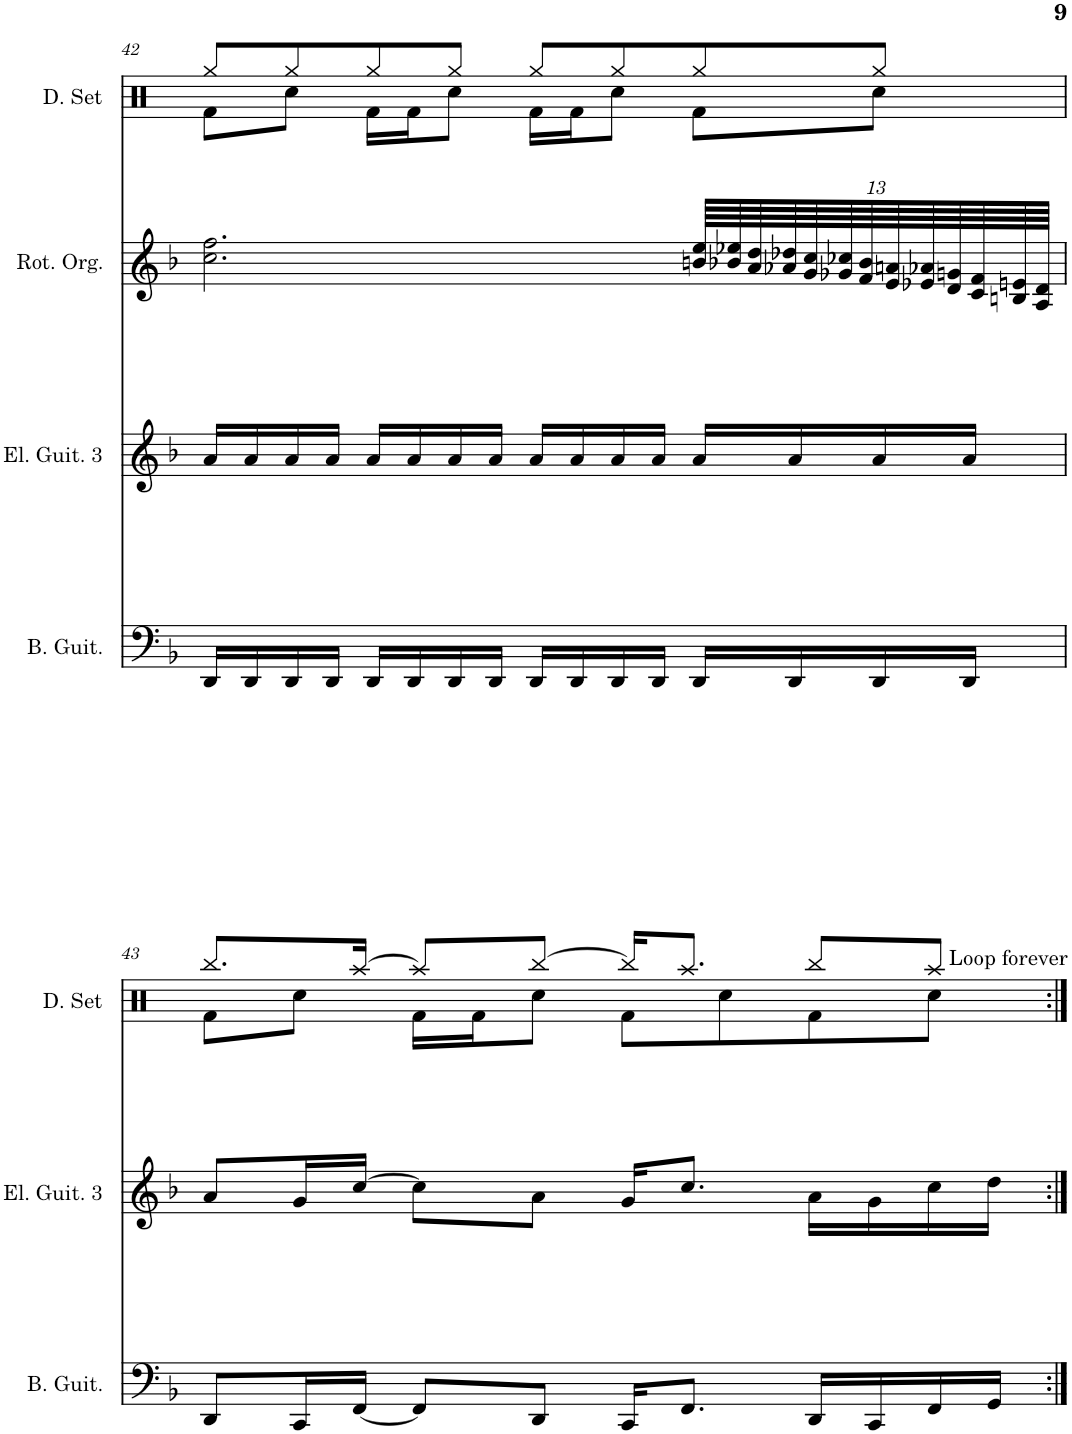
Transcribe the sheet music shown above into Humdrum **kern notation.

**kern	**kern	**kern	**kern
*part4	*part3	*part2	*part1
*staff4	*staff3	*staff2	*staff1
*I"Bass Guitar	*I"Electric Guitar 3	*I"Rotary Organ	*I"Horn
*I'B. Guit.	*I'El. Guit. 3	*I'Rot. Org.	*I'Hn.
!!LO:PB:g=z
*clefF4	*clefG2	*clefG2	*clefF4
*	*	*Trd-7c-12	*Trd4c7
*k[b-]	*k[b-]	*k[b-]	*k[b-]
*M4/4	*M4/4	*M4/4	*M4/4
*met(c)	*met(c)	*met(c)	*met(c)
=42	=42	=42	=42
16DD/LL	16a/LL	2.cc\ 2.ff\	1r
16DD/	16a/	.	.
16DD/	16a/	.	.
16DD/JJ	16a/JJ	.	.
16DD/LL	16a/LL	.	.
16DD/	16a/	.	.
16DD/	16a/	.	.
16DD/JJ	16a/JJ	.	.
16DD/LL	16a/LL	.	.
16DD/	16a/	.	.
16DD/	16a/	.	.
16DD/JJ	16a/JJ	.	.
*	*	*Xbrackettup	*
16DD/LL	16a/LL	52bn/ 52ee/LLLL	.
.	.	52b-X/ 52ee-X/	.
.	.	52a/ 52dd/	.
.	.	52a-X/ 52dd-X/	.
16DD/	16a/	.	.
.	.	52g/ 52cc/	.
.	.	52g-X/ 52cc-X/	.
.	.	52f/ 52b-/	.
16DD/	16a/	.	.
.	.	52e/ 52an/	.
.	.	52e-X/ 52a-X/	.
.	.	52d/ 52gn/	.
16DD/JJ	16a/JJ	.	.
.	.	52c/ 52f/	.
.	.	52Bn/ 52en/	.
.	.	52A/ 52d/JJJJ	.
!!LO:LB:g=z
=43	=43	=43	=43
*	*	*	*^
8DD/L	8a/L	1r	1r	2..ryy
16CC/L	16g/L	.	.	.
[16FF/JJ	[16cc/JJ	.	.	.
8FF/L]	8cc\L]	.	.	.
8DD/J	8a\J	.	.	.
16CC/KL	16g/KL	.	.	.
8.FF/J	8.cc/J	.	.	.
16DD/LL	16a\LL	.	.	.
16CC/	16g\	.	.	.
!	!	!	!	!LO:TX:a:t=Loop forever
16FF/	16cc\	.	.	8ryy
16GG/JJ	16dd\JJ	.	.	.
*	*	*	*v	*v
=:|!	=:|!	=:|!	=:|!
*-	*-	*-	*-
